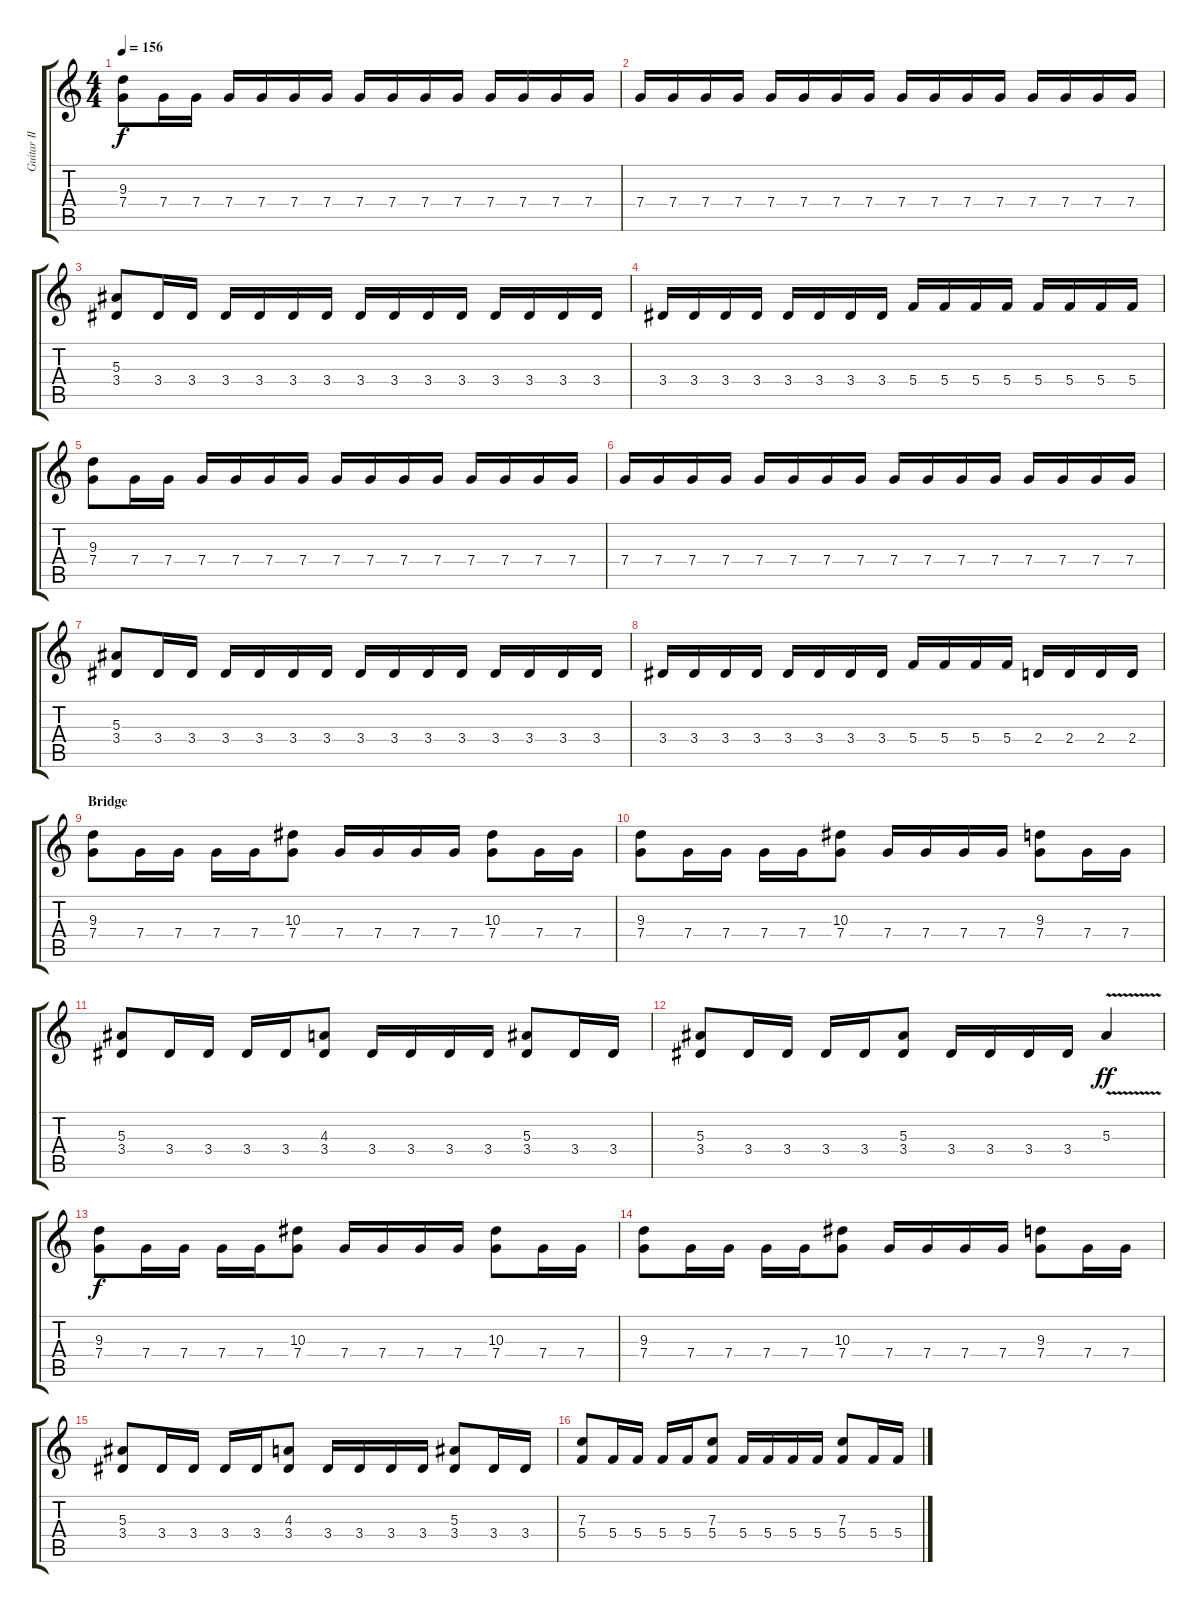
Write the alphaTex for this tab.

\track ("Guitar II" "Guitar II") {instrument distortionguitar}
\staff {score tabs}
\tuning (D4 A3 F3 C3 G2 D2) {hide}
\ts (4 4)
\tempo 156
\clef g2
\ks c
(9.3 7.4).8{dy f} 7.4.16 7.4.16 7.4.16 7.4.16 7.4.16 7.4.16 7.4.16 7.4.16 7.4.16 7.4.16 7.4.16 7.4.16 7.4.16 7.4.16 |
7.4.16 7.4.16 7.4.16 7.4.16 7.4.16 7.4.16 7.4.16 7.4.16 7.4.16 7.4.16 7.4.16 7.4.16 7.4.16 7.4.16 7.4.16 7.4.16 |
(5.3 3.4).8 3.4.16 3.4.16 3.4.16 3.4.16 3.4.16 3.4.16 3.4.16 3.4.16 3.4.16 3.4.16 3.4.16 3.4.16 3.4.16 3.4.16 |
3.4.16 3.4.16 3.4.16 3.4.16 3.4.16 3.4.16 3.4.16 3.4.16 5.4.16 5.4.16 5.4.16 5.4.16 5.4.16 5.4.16 5.4.16 5.4.16 |
(9.3 7.4).8 7.4.16 7.4.16 7.4.16 7.4.16 7.4.16 7.4.16 7.4.16 7.4.16 7.4.16 7.4.16 7.4.16 7.4.16 7.4.16 7.4.16 |
7.4.16 7.4.16 7.4.16 7.4.16 7.4.16 7.4.16 7.4.16 7.4.16 7.4.16 7.4.16 7.4.16 7.4.16 7.4.16 7.4.16 7.4.16 7.4.16 |
(5.3 3.4).8 3.4.16 3.4.16 3.4.16 3.4.16 3.4.16 3.4.16 3.4.16 3.4.16 3.4.16 3.4.16 3.4.16 3.4.16 3.4.16 3.4.16 |
3.4.16 3.4.16 3.4.16 3.4.16 3.4.16 3.4.16 3.4.16 3.4.16 5.4.16 5.4.16 5.4.16 5.4.16 2.4.16 2.4.16 2.4.16 2.4.16 |
\section ("" "Bridge")
(9.3 7.4).8 7.4.16 7.4.16 7.4.16 7.4.16 (10.3 7.4).8 7.4.16 7.4.16 7.4.16 7.4.16 (10.3 7.4).8 7.4.16 7.4.16 |
(9.3 7.4).8 7.4.16 7.4.16 7.4.16 7.4.16 (10.3 7.4).8 7.4.16 7.4.16 7.4.16 7.4.16 (9.3 7.4).8 7.4.16 7.4.16 |
(5.3 3.4).8 3.4.16 3.4.16 3.4.16 3.4.16 (4.3 3.4).8 3.4.16 3.4.16 3.4.16 3.4.16 (5.3 3.4).8 3.4.16 3.4.16 |
(5.3 3.4).8 3.4.16 3.4.16 3.4.16 3.4.16 (5.3 3.4).8 3.4.16 3.4.16 3.4.16 3.4.16 5.3{v}.4{dy ff instrument guitarharmonics} |
(9.3 7.4).8{dy f instrument distortionguitar} 7.4.16 7.4.16 7.4.16 7.4.16 (10.3 7.4).8 7.4.16 7.4.16 7.4.16 7.4.16 (10.3 7.4).8 7.4.16 7.4.16 |
(9.3 7.4).8 7.4.16 7.4.16 7.4.16 7.4.16 (10.3 7.4).8 7.4.16 7.4.16 7.4.16 7.4.16 (9.3 7.4).8 7.4.16 7.4.16 |
(5.3 3.4).8 3.4.16 3.4.16 3.4.16 3.4.16 (4.3 3.4).8 3.4.16 3.4.16 3.4.16 3.4.16 (5.3 3.4).8 3.4.16 3.4.16 |
(7.3 5.4).8 5.4.16 5.4.16 5.4.16 5.4.16 (7.3 5.4).8 5.4.16 5.4.16 5.4.16 5.4.16 (7.3 5.4).8 5.4.16 5.4.16
